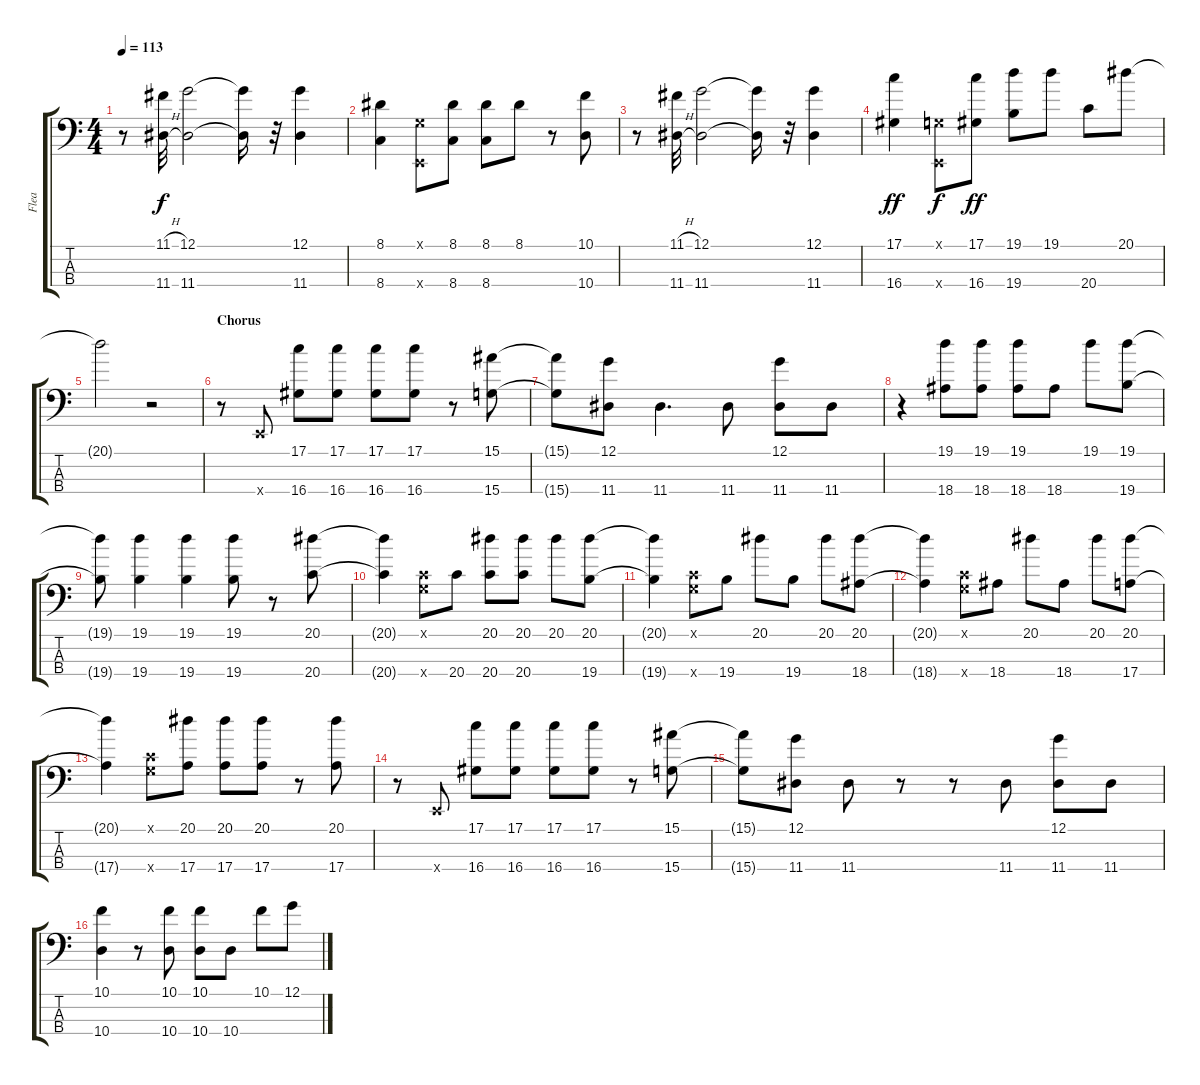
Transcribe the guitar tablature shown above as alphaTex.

\track ("Flea" "Flea") {instrument electricbassfinger}
\staff {score tabs}
\tuning (G2 D2 A1 E1) {hide}
\ts (4 4)
\tempo 113
\clef f4
\ks c
r.8{dy f} (11.1{h} 11.4{h}).32 (12.1 11.4).2 (12.1{t} 11.4{t}).16 r.32 (12.1 11.4).4 |
(8.1 8.4).4 (0.1{x} 0.4{x}).8 (8.1 8.4).8 (8.1 8.4).8 8.1.8 r.8 (10.1 10.4).8 |
r.8 (11.1{h} 11.4{h}).32 (12.1 11.4).2 (12.1{t} 11.4{t}).16 r.32 (12.1 11.4).4 |
(17.1 16.4).4{dy ff} (0.1{x} 0.4{x}).8{dy f} (17.1 16.4).8{dy ff} (19.1 19.4).8 19.1.8 20.4.8 20.1.8 |
20.1{t}.2 r.2 |
\section ("" "Chorus")
r.8 0.4{x}.8 (17.1 16.4).8 (17.1 16.4).8 (17.1 16.4).8 (17.1 16.4).8 r.8 (15.1 15.4).8 |
(15.1{t} 15.4{t}).8 (12.1 11.4).8 11.4.4{d} 11.4.8 (12.1 11.4).8 11.4.8 |
r.4 (19.1 18.4).8 (19.1 18.4).8 (19.1 18.4).8 18.4.8 19.1.8 (19.1 19.4).8 |
(19.1{t} 19.4{t}).8 (19.1 19.4).4 (19.1 19.4).4 (19.1 19.4).8 r.8 (20.1 20.4).8 |
(20.1{t} 20.4{t}).4 (0.1{x} 20.4{x}).8 20.4.8 (20.1 20.4).8 (20.1 20.4).8 20.1.8 (20.1 19.4).8 |
(20.1{t} 19.4{t}).4 (0.1{x} 20.4{x}).8 19.4.8 20.1.8 19.4.8 20.1.8 (20.1 18.4).8 |
(20.1{t} 18.4{t}).4 (0.1{x} 20.4{x}).8 18.4.8 20.1.8 18.4.8 20.1.8 (20.1 17.4).8 |
(20.1{t} 17.4{t}).4 (0.1{x} 20.4{x}).8 (20.1 17.4).8 (20.1 17.4).8 (20.1 17.4).8 r.8 (20.1 17.4).8 |
r.8 0.4{x}.8 (17.1 16.4).8 (17.1 16.4).8 (17.1 16.4).8 (17.1 16.4).8 r.8 (15.1 15.4).8 |
(15.1{t} 15.4{t}).8 (12.1 11.4).8 11.4.8 r.8 r.8 11.4.8 (12.1 11.4).8 11.4.8 |
(10.1 10.4).4 r.8 (10.1 10.4).8 (10.1 10.4).8 10.4.8 10.1.8 12.1.8
